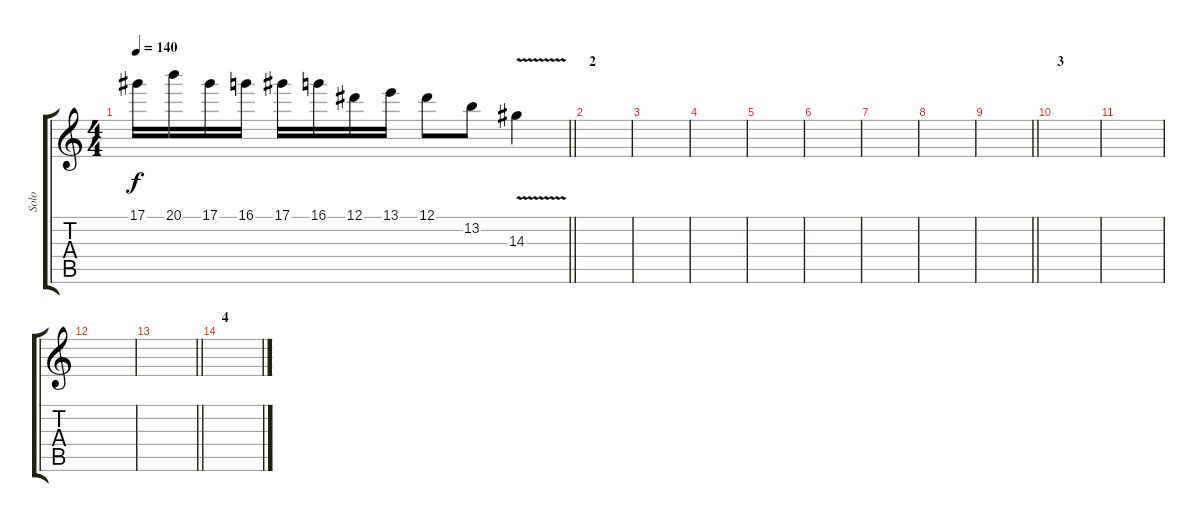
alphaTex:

\track ("Solo" "Solo") {instrument distortionguitar}
\staff {score tabs}
\tuning (Eb4 Bb3 Gb3 Db3 Ab2 Eb2) {hide}
\ts (4 4)
\tempo 140
\clef g2
\barLineRight lightlight
\ks c
17.1.16{dy f} 20.1.16 17.1.16 16.1.16 17.1.16 16.1.16 12.1.16 13.1.16 12.1.8 13.2.8 14.3{v}.4 |
\section ("" "2")
|
|
|
|
|
|
|
\barLineRight lightlight
|
\section ("" "3")
|
|
|
\barLineRight lightlight
|
\section ("" "4")
